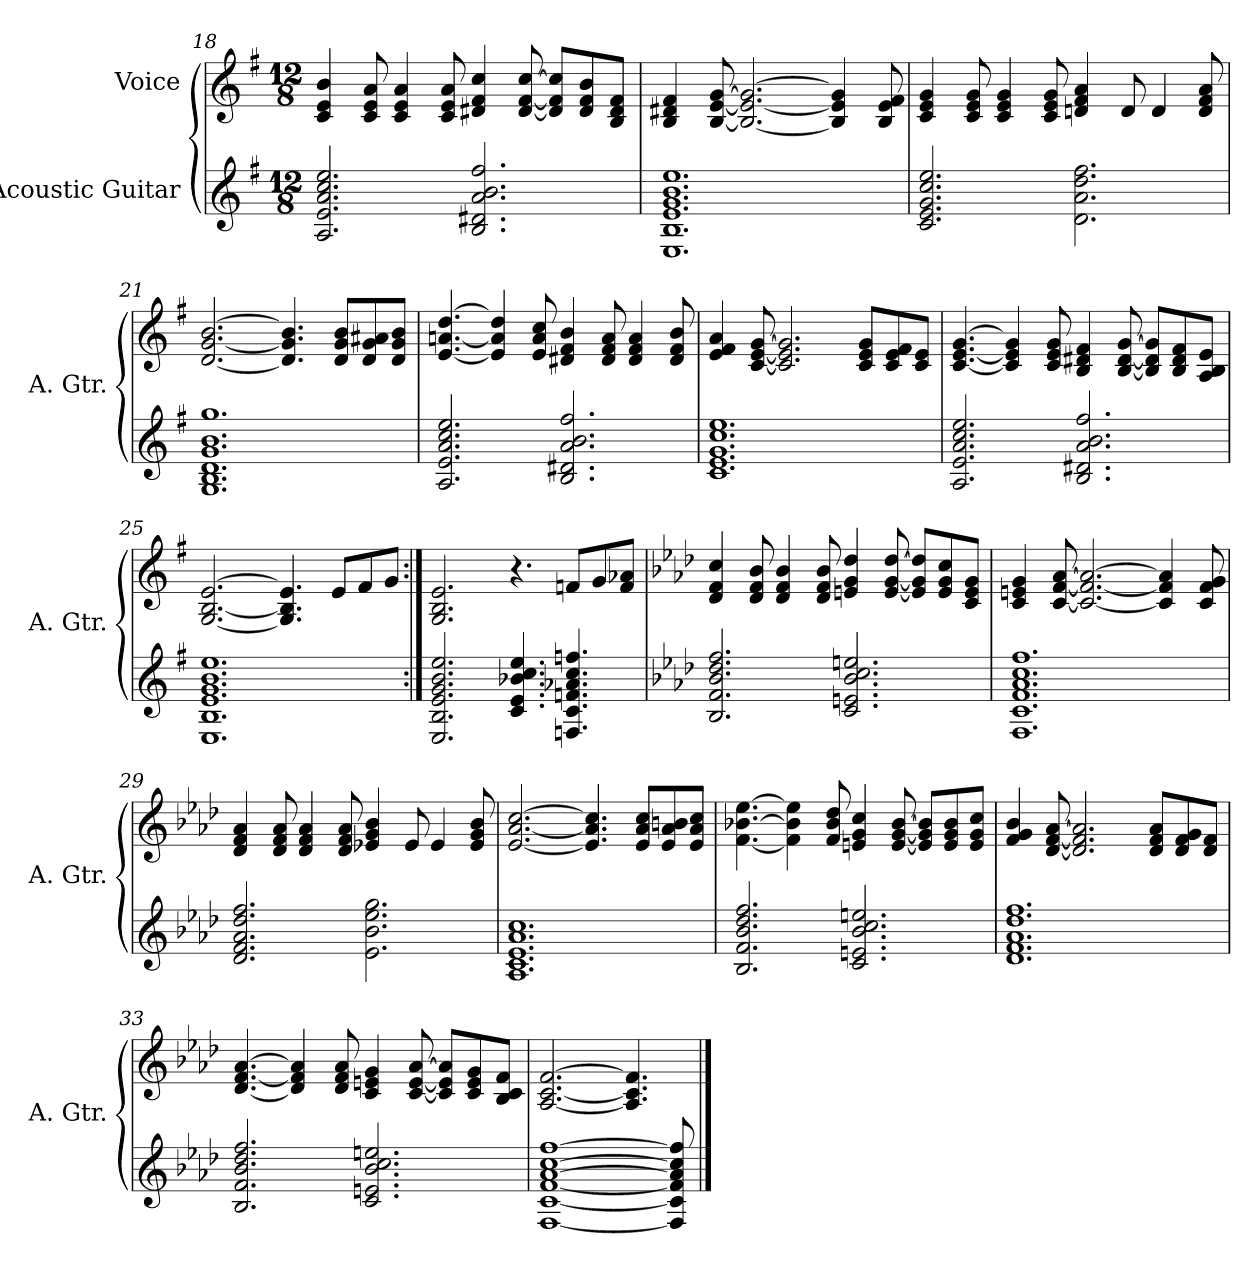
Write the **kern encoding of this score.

**kern	**kern
*part2	*part1
*staff2	*staff1
*I"Acoustic Guitar	*I"Voice
*I'A. Gtr.	*
!!LO:PB:g=z
*clefG2	*clefG2
*ITrd7c12	*
*k[f#]	*k[f#]
*e:	*e:
*M12/8	*M12/8
=18	=18
2.AAi/ 2.Ei 2.Ai 2.ci 2.ei	4ci/ 4ei 4bi
.	8ci/ 8ei 8ai
.	4ci/ 4ei 4ai
.	8ci/ 8ei 8ai
2.BBi/ 2.D#Xi 2.Ai 2.Bi 2.f#i	4d#Xi/ 4f#i 4cci
.	[<8d#i/ [<8f#i [>8cci
.	8d#i]/ 8f#i]/ 8cci]/L
.	8d#i/ 8f#i/ 8bi/
.	8Bi/ 8d#i/ 8f#i/J
=19	=19
1.EEi 1.BBi 1.Ei 1.Gi 1.Bi 1.ei	4Bi/ 4d#Xi 4f#i
.	[<8Bi/ [<8ei [>8gi
.	2.Bi/_< 2.ei_< 2.gi_>
.	4Bi/] 4ei] 4gi]
.	8Bi/ 8ei 8f#i
=20	=20
2.Ci/ 2.Ei 2.Gi 2.ci 2.ei	4ci/ 4ei 4gi
.	8ci/ 8ei 8gi
.	4ci/ 4ei 4gi
.	8ci/ 8ei 8gi
2.Di\ 2.Ai 2.di 2.f#i	4dni/ 4f#i 4ai
.	8di/
.	4di/
.	8di/ 8f#i 8ai
!!LO:LB:g=z
=21	=21
1.GGi 1.BBi 1.Di 1.Gi 1.Bi 1.gi	[<2.di/ [<2.gi [>2.bi
.	4.di/] 4.gi] 4.bi]
.	8di/ 8gi/ 8bi/L
.	8di/ 8gi/ 8a#Xi/
.	8di/ 8gi/ 8bi/J
=22	=22
2.AAi/ 2.Ei 2.Ai 2.ci 2.ei	[<4.ei/ [<4.ani [>4.ddi
.	4ei/] 4ai] 4ddi]
.	8ei/ 8ai 8cci
2.BBi/ 2.D#Xi 2.Ai 2.Bi 2.f#i	4d#Xi/ 4f#i 4bi
.	8d#i/ 8f#i 8ai
.	4d#i/ 4f#i 4ai
.	8d#i/ 8f#i 8bi
=23	=23
1.Ci 1.Ei 1.Gi 1.ci 1.ei	4ei/ 4f#i 4ai
.	[<8ci/ [<8ei [>8gi
.	2.ci/] 2.ei] 2.gi]
.	8ci/ 8ei/ 8gi/L
.	8ci/ 8ei/ 8f#i/
.	8ci/ 8ei/J
!!LO:LB:g=z
=24	=24
2.AAi/ 2.Ei 2.Ai 2.ci 2.ei	[<4.ci/ [<4.ei [>4.gi
.	4ci/] 4ei] 4gi]
.	8ci/ 8ei 8gi
2.BBi/ 2.D#Xi 2.Ai 2.Bi 2.f#i	4Bi/ 4d#Xi 4f#i
.	[<8Bi/ [<8d#i [>8gi
.	8Bi]/ 8d#i]/ 8gi]/L
.	8Bi/ 8d#i/ 8f#i/
.	8Ai/ 8Bi/ 8ei/J
=25	=25
1.EEi 1.BBi 1.Ei 1.Gi 1.Bi 1.ei	[<2.Gi/ [<2.Bi [>2.ei
.	4.Gi/] 4.Bi] 4.ei]
.	8ei/L
.	8f#i/
.	8gi/J
=26:|!	=26:|!
2.EEi/ 2.BBi 2.Ei 2.Gi 2.Bi 2.ei	2.Gi/ 2.Bi 2.ei
4.Ci/ 4.Ei 4.B-Xi 4.ci 4.ei	4.r
4.FFni/ 4.Ci 4.Fni 4.A-Xi 4.ci 4.fni	8fni/L
.	8gi/
.	8fi/ 8a-Xi/J
!!LO:LB:g=z
=27	=27
*k[b-e-a-d-]	*k[b-e-a-d-]
*f:	*f:
2.BB-i/ 2.Fi 2.B-i 2.d-i 2.fi	4d-i/ 4fi 4cci
.	8d-i/ 8fi 8b-i
.	4d-i/ 4fi 4b-i
.	8d-i/ 8fi 8b-i
2.Ci/ 2.Eni 2.B-i 2.ci 2.eni	4eni/ 4gi 4dd-i
.	[<8ei/ [<8gi [>8dd-i
.	8ei]/ 8gi]/ 8dd-i]/L
.	8ei/ 8gi/ 8cci/
.	8ci/ 8ei/ 8gi/J
=28	=28
1.FFi 1.Ci 1.Fi 1.A-i 1.ci 1.fi	4ci/ 4eni 4gi
.	[<8ci/ [<8fi [>8a-i
.	2.ci/_< 2.fi_< 2.a-i_>
.	4ci/] 4fi] 4a-i]
.	8ci/ 8fi 8gi
!!LO:LB:g=z
=29	=29
2.D-i/ 2.Fi 2.A-i 2.d-i 2.fi	4d-i/ 4fi 4a-i
.	8d-i/ 8fi 8a-i
.	4d-i/ 4fi 4a-i
.	8d-i/ 8fi 8a-i
2.E-i\ 2.B-i 2.e-i 2.gi	4e-Xi/ 4gi 4b-i
.	8e-i/
.	4e-i/
.	8e-i/ 8gi 8b-i
=30	=30
1.AA-i 1.Ci 1.E-i 1.A-i 1.ci	[<2.e-i/ [<2.a-i [>2.cci
.	4.e-i/] 4.a-i] 4.cci]
.	8e-i/ 8a-i/ 8cci/L
.	8e-i/ 8a-i/ 8bni/
.	8e-i/ 8a-i/ 8cci/J
=31	=31
2.BB-i/ 2.Fi 2.B-i 2.d-i 2.fi	[<4.fi\ [>4.b-Xi [>4.ee-i
.	4fi\] 4b-i] 4ee-i]
.	8fi/ 8b-i 8dd-i
2.Ci/ 2.Eni 2.B-i 2.ci 2.eni	4eni/ 4gi 4cci
.	[<8ei/ [<8gi [>8b-i
.	8ei]/ 8gi]/ 8b-i]/L
.	8ei/ 8gi/ 8b-i/
.	8ei/ 8gi/ 8cci/J
!!LO:LB:g=z
=32	=32
1.D-i 1.Fi 1.A-i 1.d-i 1.fi	4fi/ 4gi 4b-i
.	[<8d-i/ [<8fi [>8a-i
.	2.d-i/] 2.fi] 2.a-i]
.	8d-i/ 8fi/ 8a-i/L
.	8d-i/ 8fi/ 8gi/
.	8d-i/ 8fi/J
=33	=33
2.BB-i/ 2.Fi 2.B-i 2.d-i 2.fi	[<4.d-i/ [<4.fi [>4.a-i
.	4d-i/] 4fi] 4a-i]
.	8d-i/ 8fi 8a-i
2.Ci/ 2.Eni 2.B-i 2.ci 2.eni	4ci/ 4eni 4gi
.	[<8ci/ [<8ei [>8a-i
.	8ci]/ 8ei]/ 8a-i]/L
.	8ci/ 8ei/ 8gi/
.	8B-i/ 8ci/ 8fi/J
=34	=34
[<1FFi [<1Ci [<1Fi [>1A-i [>1ci [>1fi	[<2.A-i/ [<2.ci [>2.fi
.	4.A-i/] 4.ci] 4.fi]
8FFi/] 8Ci] 8Fi] 8A-i] 8ci] 8fi]	.
==	==
*-	*-
